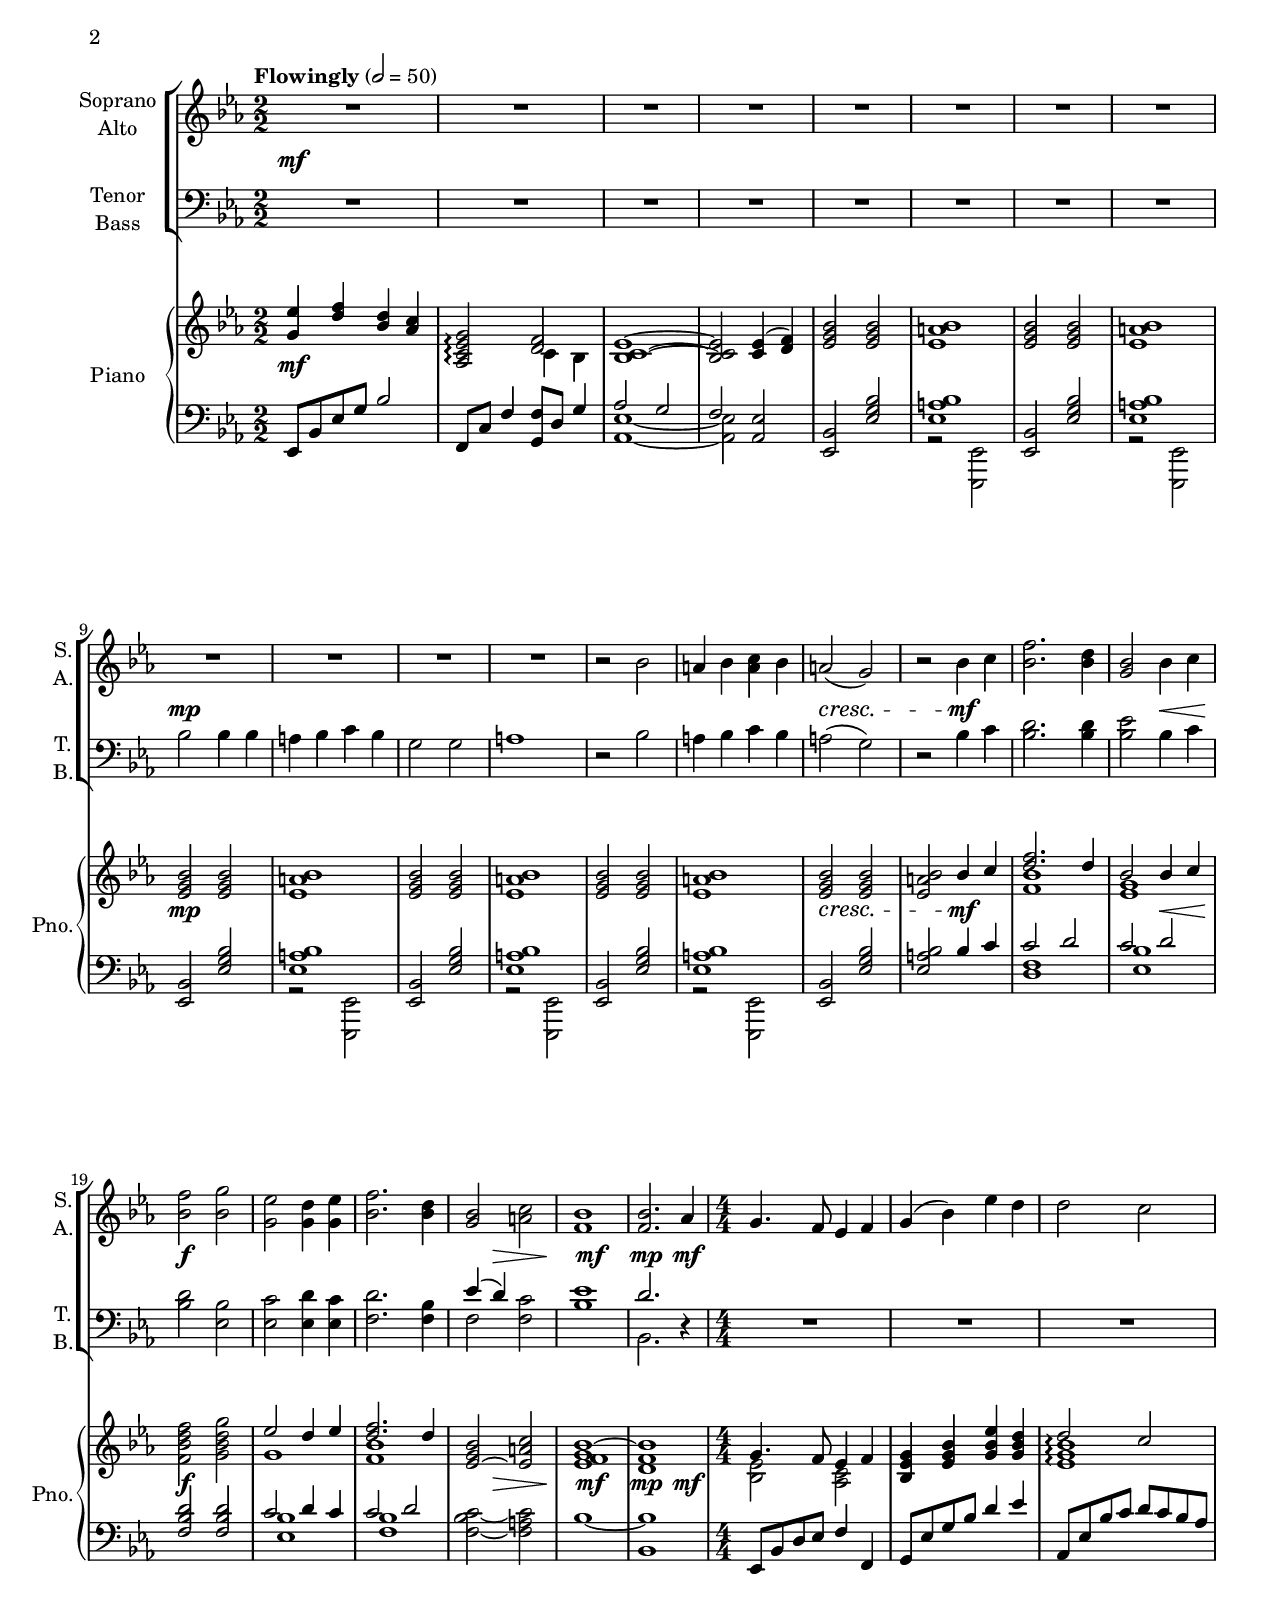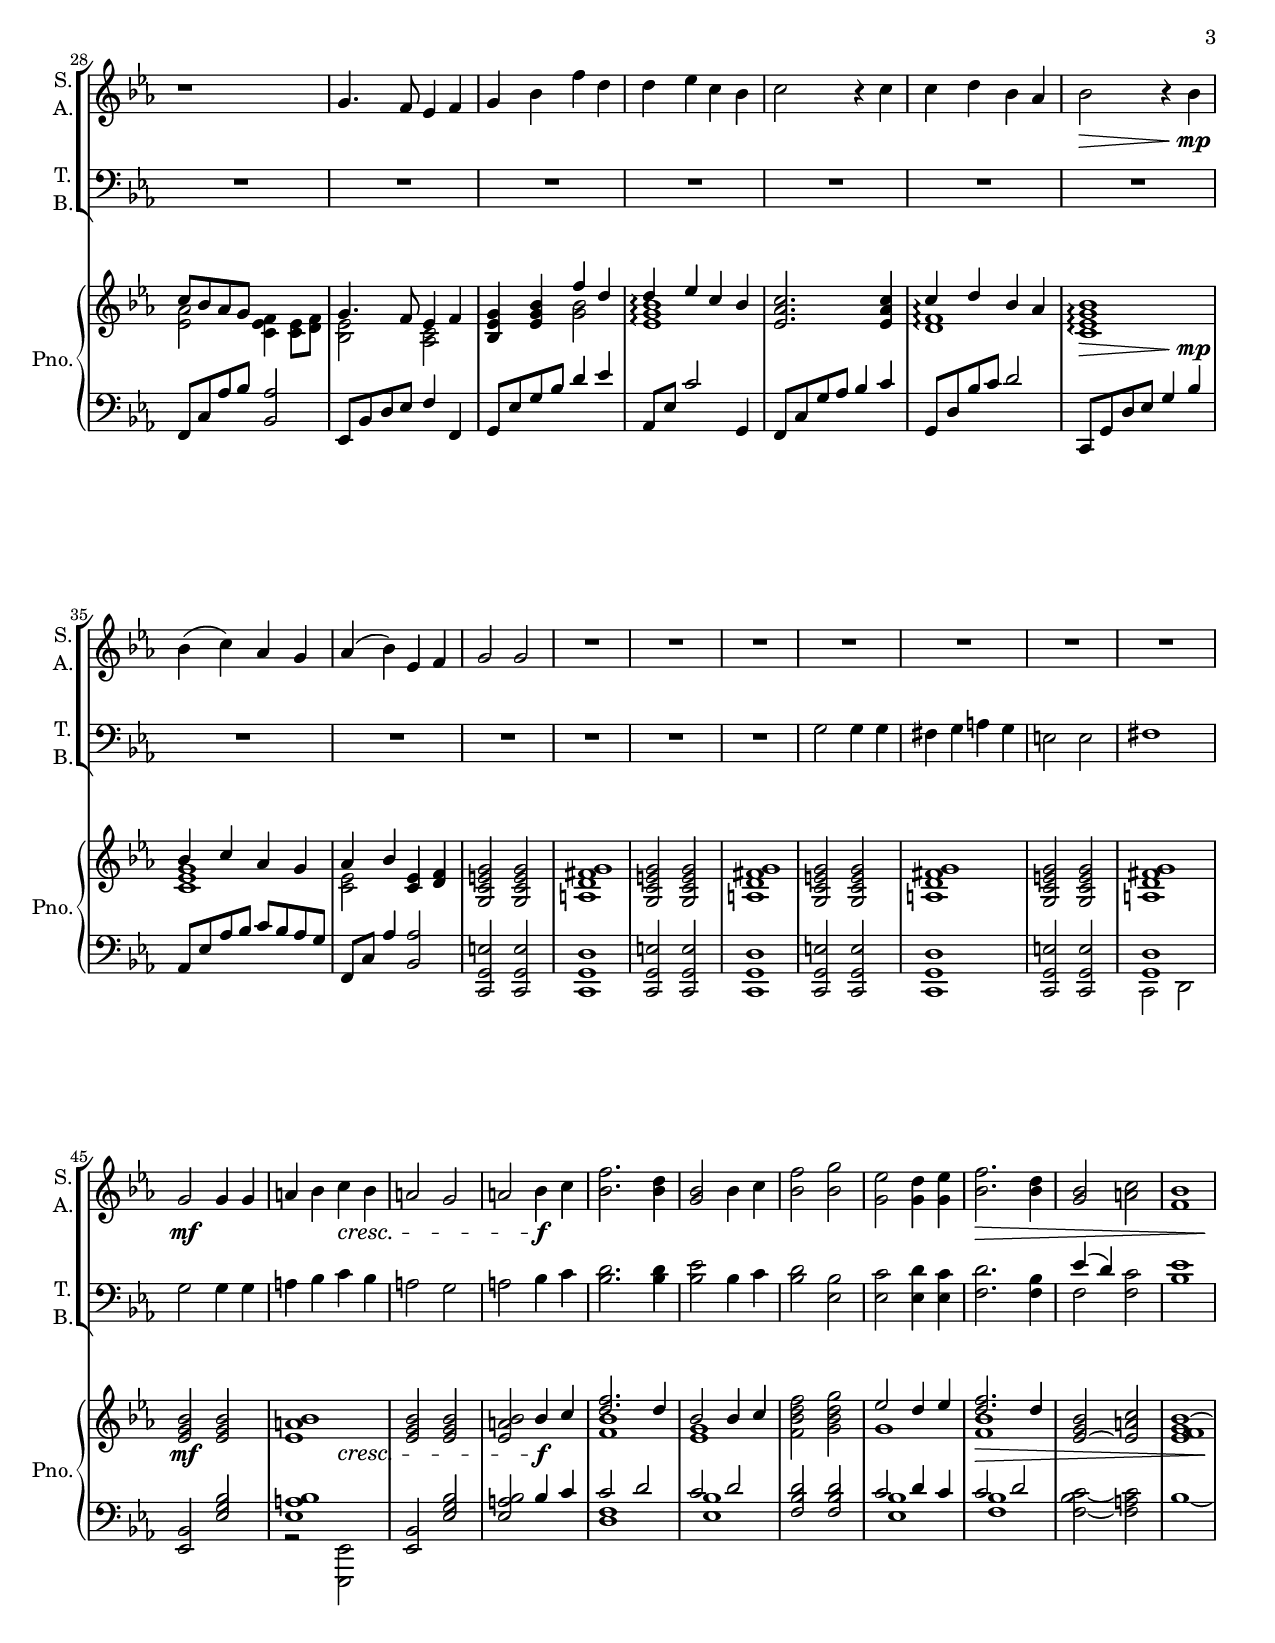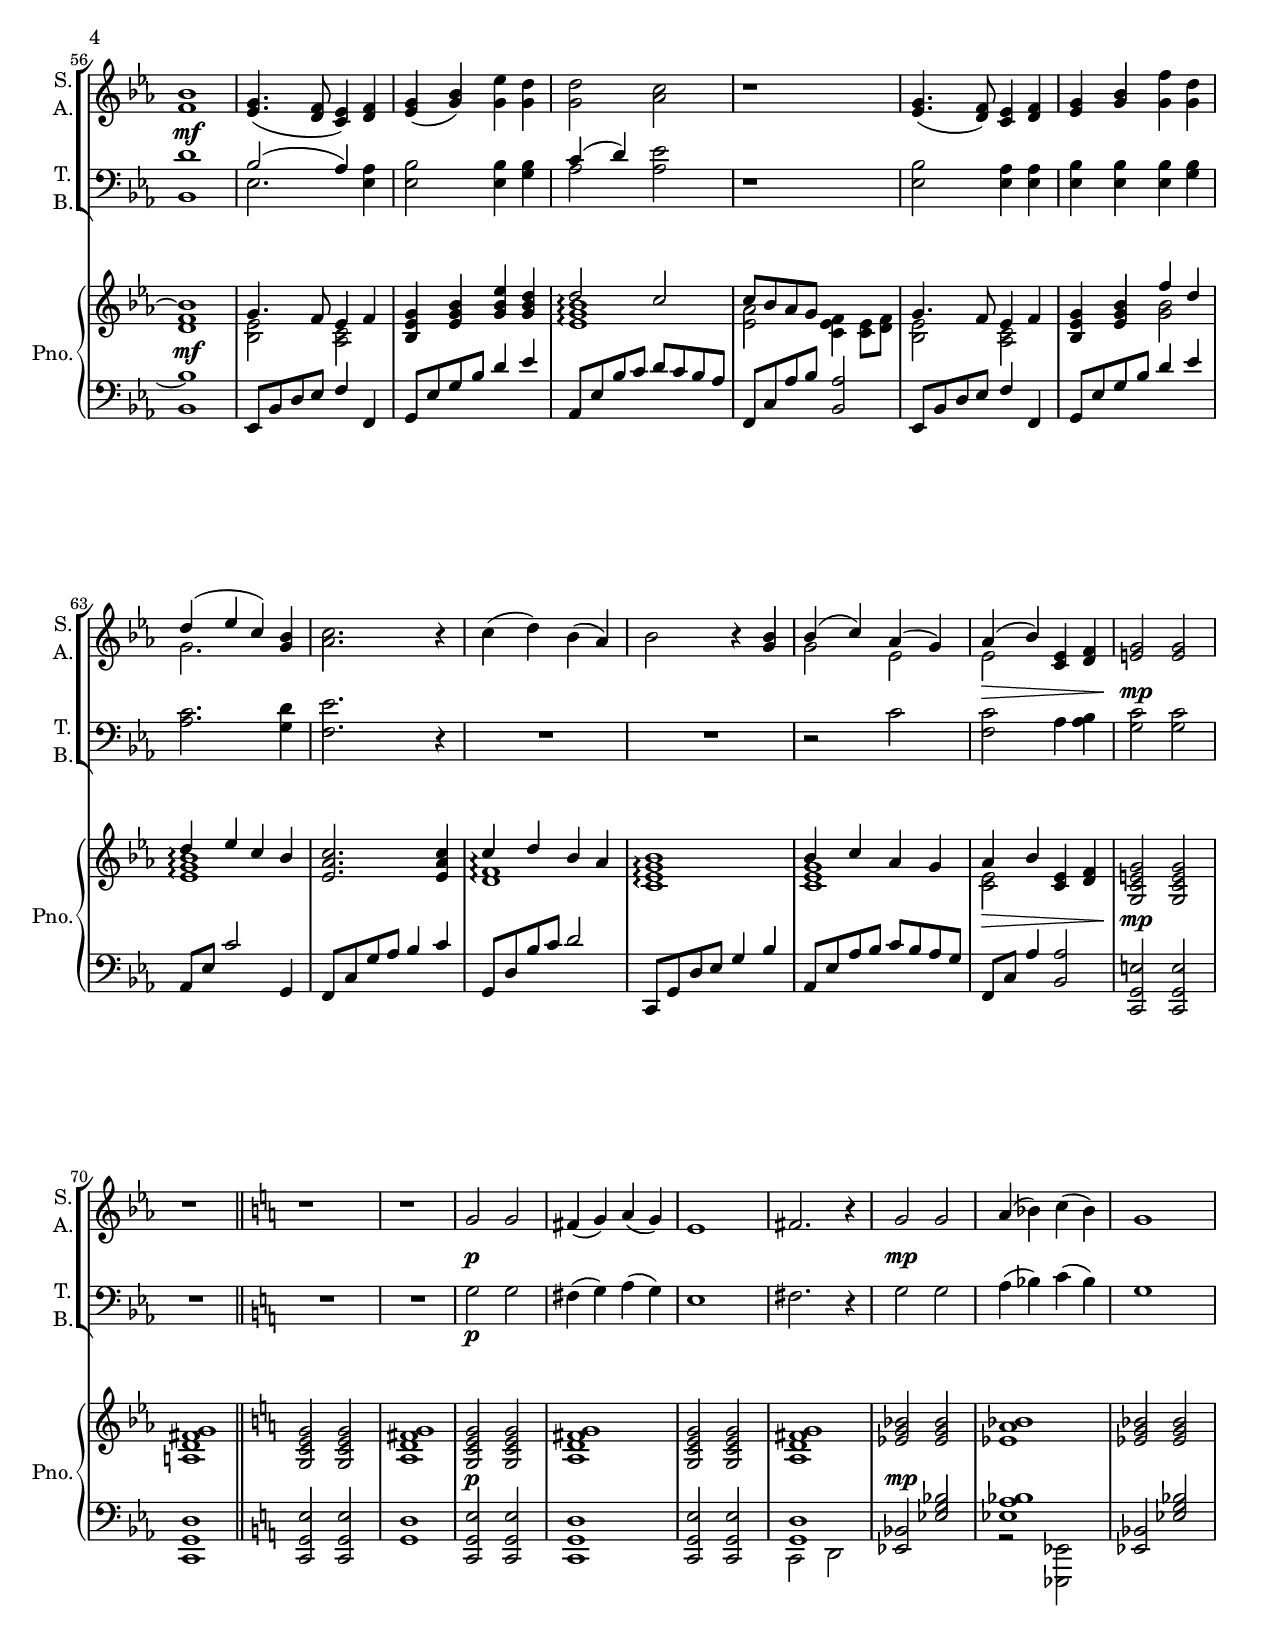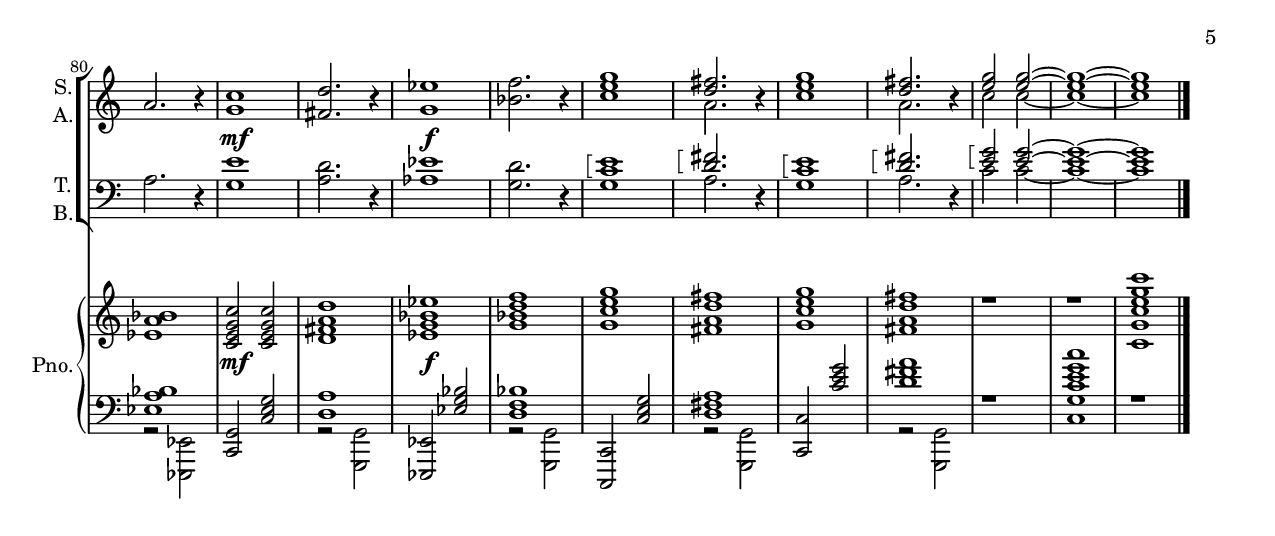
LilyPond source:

\version "2.19.14"
\language "english"

\header {
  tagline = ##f
}

\paper {
  #(set-paper-size "letter")
  left-margin = 1.5\cm
  #(define fonts
     (make-pango-font-tree "Verdana"
       "Nimbus Sans"
       "Luxi Mono"
       (/ staff-height pt 16)))
}
#(set-global-staff-size 18)

\markup{
  \fontsize #0 {
    \fill-line{
      \column{
        \center-align{
          \vspace #2
          \override #'(thickness . 5) \box \pad-markup #2 {
            \fill-line{
              \column{
                \center-align{
                  \line{ \fontsize #8 { \bold{ \caps{ "Bradley Ellingboe"}}}}
                  \vspace #0.25
                  \line{ \fontsize #2 {" "}}
                }
              }
            }
          }
          \vspace #2
          \line{ \fontsize #3 \italic{ " "}}
          \vspace #2
          \line{ \fontsize #8 { \bold{ \caps{ "Simeon's Song"}}}}
          \vspace #0.5
          \line{ \fontsize #13 { \bold{ \caps{ " "}}}}
          \vspace #2
          \line{ \fontsize #7 { "Luke 2: 29-32"}}
          \vspace #0.5
          \line{ \fontsize #8 { " "}}
          \vspace #3
          \line{ \fontsize #10 {"SATB and Piano"}}
          \vspace #2
          \line{ \fontsize #4 {" "}}
          \vspace #1
          \line{ \fontsize #4 {" "}}
          \vspace #1
          \line{ \fontsize #4 {" "}}
          \vspace #13
          %    \line{ \epsfile #X #20 #" "}
          %   \vspace #1
          \line{ \fontsize #5 {"CPKCMusic"}}
          \vspace #1
          \line{ \fontsize #2 {"2003 Kjos Music Press"}}
        }
      }
    }
  }
}
global = {
  \key ef \major
  \numericTimeSignature
  \time 2/2

  \tempo "Flowingly" 2=50
}

soprano = \relative c'' {
  \global
  R1*12
  %13
  r2 bf a4 bf c bf a2 ( g) r2 bf4 c |
  %17
  f2. d4 bf2 bf4 c f2g ef d4 ef |
  %21
  f2. d4 bf2 c bf1 bf2. af4 |
  %  \time 4/4 \tempo "Slightly slower and with rubato" 4=92
  g4. f8 ef4 f g ( bf ) ef d d2 c r1 |
  %29
  g4. f8 ef4 f g bf f' d d ef c bf c2 r4 c |
  %  33
  c4 d bf af bf2r4 bf4 bf ( c ) af g af ( bf ) ef, f |
  % \time 2/2 \tempo "Tempo Primo" 2=50
  g2 g R1*7 |
  %45
  g2 g4 g a bf c bf a2 g a bf4c |
  %49
  f2. d4 bf2 bf4 c f2g ef d4 ef |
  %53
  f2. d4 bf2 c bf1bf |
  %57
  % \time 4/4 \tempo "Slightly slower" 4=92
  g4. ( f8 ef4 ) f g ( bf) ef d d2 c R1 |
  %61
  g4. ( f8 ) ef4  f g  bf  f' d d ( ef c ) bf c2. r4 |
  %65
  c4 ( d ) bf ( af ) bf2 r4 bf4 bf ( c ) af ( g ) af ( bf) ef, f |
  %69
  %  \time 2/2 \tempo "Tempo Primo" 2=50
  g2 g R1 \bar "||" \key c \major R1 R1 |
  %73
  g2 g fs4 ( g ) a ( g ) e1 fs2. r4 |
  %77
  g2 g a4 ( bf ) c ( bf ) g1 a2. r4 |
  %81
  c1 d2. r4 ef1f2. r4 < g e>1 |
  %86
  <fs d>2. r4 <g e>1 <fs d>2. r4 |
  <g e>2 q~ q1~ q
  \bar "|."

}

alto = \relative c' {
  \global
  % Music follows here.

  R1*12
  %13
  r2 bf' a4 bf a bf a2 ( g) r2 bf4 c |
  %17
  bf2. bf4 g2 bf4 c bf2bf g g4 g  |
  %21
  bf2. bf4 g2 a f1 f2. af4 |
  %  \time 4/4 \tempo "Slightly slower and with rubato" 4=92
  g4. f8 ef4 f g ( bf ) ef d d2 c r1 |
  %29
  g4. f8 ef4 f g bf f' d d ef c bf c2 r4 c |
  %  33
  c4 d bf af bf2r4 bf4 bf ( c ) af g af ( bf ) ef, f |
  %  \time 2/2 \tempo "Tempo Primo" 2=50
  g2 g R1*7 |
  %45
  g2 g4 g a bf c bf a2 g a bf4c |
  %49
  bf2. bf4 g2 bf4 c bf2 bf g g4 g  |
  %53
  bf2. bf4 g2 a f1f  |
  %57
  %  \time 4/4 \tempo "Slightly slower" 4=92
  ef4. ( d8 c4 ) d ef ( g ) g g g2 af r1 |
  %61
  ef4. ( d8 ) c4 d ef g g g g2. g4 af2. r4 |
  %65
  r1 r2. g4 g2 ef ef  c4 d |
  %69
  e2 e r1 \bar "||" \key c \major |
  r1 r g2 g fs4 ( g ) a ( g ) e1 fs2. r4 |
  %77
  g2 g a4 ( bf ) c ( bf ) g1 a2. r4 |
  %81
  g1 fs2. r4 g1 bf2. r4 c1 |
  a2. r4 c1 a2. r4 |
  c2 c~ c1~ c
  \bar "|."
}

tenor = \relative c' {
  \global

  \clef bass
  %\arpeggioBracket
  R1*8
  %9
  bf2 bf4 bf a bf c bf g2 g a1 |
  %13
  r2 bf2 a4 bf c bf a2 ( g ) r2 bf4 c |
  %17
  d2. d4 ef2 bf4 c d2bf c d4 c |
  %21
  d2. bf4 ef( d ) c2 ef1 d2. r4 |
  %25
  % \time 4/4
  R1*12
  %\time 2/2
  R1*4 |
  %41
  g,2 g4 g fs g a g e2 e fs1 |
  %45
  g2 g4 g a bf c bf  a2 g a bf4c |
  %49
  d2. d4 ef2 bf4 c d2 bf c d4 c |
  %53
  d2. bf4 ef ( d ) c2 ef1d |
  %57

  bf2 ( af4 ) af bf2 bf4 bf c ( d ) ef2 r1 |
  %61
  bf2 af4 af bf bf bf bf c2. d4 ef2. r4 |
  %65
  R1*2 r2 c2 c af4 bf |
  %69

  c2 c R1 \bar "||" \key c \major R1*2
  %73
  g2\p g fs4 ( g ) a ( g ) e1 fs2. r4 |
  %77
  g2 g a4 ( bf ) c ( bf ) g1 a2. r4 |
  %81
  %  \arpeggioBracket
  e'1 d2. r4 ef1d2. r4 \arpeggioBracket < e c>1 \arpeggio |
  %86
  < fs d>2. \arpeggio r4 < e c>1 \arpeggio < fs d >2. \arpeggio r4
  < g e>2\arpeggio  q~ q1~ q
  \bar "|."

}

bass = \relative c {
  \global
  \clef bass
  %\voiceTwo
  R1*8
  %9
  bf'2 bf4 bf a bf c bf g2 g a1 |
  %13
  r2 bf2 a4 bf c bf a2 ( g ) r2 bf4 c |
  %17
  bf2.  bf4 bf2 bf4 c bf2ef, ef ef4 ef |
  %21
  f2. f4 f2 f bf1 bf,2. r4 |
  %25
  %  \time 4/4
  R1*12
  %\time 2/2
  R1*4 |
  %41
  g'2 g4 g fs g a g e2 e fs1 |
  %45
  g2 g4 g a bf c bf  a2 g a bf4c |
  %49
  bf2. bf4 bf2 bf4 c bf2 ef, ef ef4 ef |
  %53
  f2. f4 f2 f bf1bf, |
  %57
  ef2. ef4 ef2 ef4 g af2 af r1 |
  %61
  ef2 ef4 ef ef ef ef g af2. g4 f2. r4 |
  %65
  R1*2 r2 c'2 f, af4 af |
  %69
  g2 g R1 \bar "||" \key c \major R1*2
  %73
  g2\p g fs4 ( g ) a ( g ) e1 fs2. r4 |
  %77
  g2 g a4 ( bf ) c ( bf ) g1 a2. r4 |
  %81
  g1 a2. r4 af1g2. r4 g1 |
  a2. r4 g1 a2. r4 c2 c~ c1~ c
  \bar "|."

}

verse = \lyricmode {
  % Lyrics follow here.

}

dyntempi = {
  % \tempo 2=50

  s1\mf s1*7
  %9
  s1\mp s1*5 s1\cresc s2 s4\mf s4 |
  %17
  s1 s2 s4\<  s4 s2\f s2 s1
  %21
  \set Score.tempoHideNote = ##t
  s1 s4 s4\> s2 s1\mf \tempo 2=47 s2.\mp s4\mf
  %25
  \tempo 4=92 s1*3 \tempo 4=88 s1
  %29
  \tempo 4=92 s1*4
  %33
  s1 s2\> s4 s4\mp  s1*2
  %37
  \tempo 2=50 s1*4
  %41
  s1*4
  %45
  s2\mf s2 s2 s4\cresc s4 s1 s2 s4\f s4
  %49
  s1*4
  %53
  s1*2\>  s2 s4 \tempo 2=47 s4 s1\mf
  %57
  \tempo 4=92 s1*3 \tempo 4=88 s1
  %61
  \tempo 4=92 s1*4
  %65
  s1*2 s4 \tempo 4=90 s2. s4\>  s4 s2
  %69
  s2\mp s2 s1*3
  %73
  s2\p s2 s1*2 s2 s2
  %77
  s2\mp s2 s1*3
  %81
  s2\mf s2 s1 s2\f s2 s1 s1
  %86
  s1*5 s1s1
}



rehearsalMidi = #
(define-music-function
 (parser location name midiInstrument lyrics) (string? string? ly:music?)
 #{
   \unfoldRepeats <<
     \new Staff = "soprano" \new Voice = "soprano" { \soprano }
     \new Staff = "alto" \new Voice = "alto" { \alto }
     \new Staff = "tenor" \new Voice = "tenor" { \tenor }
     \new Staff = "bass" \new Voice = "bass" { \bass }
     \new Staff = "accomp" \new Voice = "accomp" { \pianoPart }

     \context Staff = $name {
       \set Score.midiMinimumVolume = #0.3
       \set Score.midiMaximumVolume = #0.6
       \set Score.tempoWholesPerMinute = #(ly:make-moment 50 2)
       \set Staff.midiMinimumVolume = #0.8
       \set Staff.midiMaximumVolume = #1.0
       \set Staff.midiInstrument = $midiInstrument
     }
     \new Lyrics \with {
       alignBelowContext = $name
     } \lyricsto $name $lyrics
   >>
 #})

rightOne = \relative c'' {
  \global
  \set Staff.connectArpeggios = ##t
  \new Voice {
    \voiceOne
    <ef g,>4	<d f> <bf d> < af c> |
    <g ef c af>2 \arpeggio <f d>
    < ef c bf>1~ q2 <ef c>4 ( < f d > ) |
    %5
    < bf g ef >2 q < bf a ef>1 < bf g ef >2 q < bf a ef>1  |
    %9
    < bf g ef >2 q < bf a ef>1 < bf g ef >2 q < bf a ef>1  |
    %13
    < bf g ef >2 q < bf a ef>1 < bf g ef >2 q < bf a ef>2 bf4 c |
    %17
    <f d>2. d4 bf2 bf4 c s1 ef2 d4 ef  <f d>2.  d4
    %22
    <bf g ef~ >2 <c a ef> <bf~  g f ef>1 < bf f d> |
    \time 4/4
    %25
    g4. f8 ef4 f < g ef bf> <bf g ef> <ef bf g> <d bf g> d2\arpeggio c
    c8 bf af g s2
    %29
    g4. f8 ef4 f < g ef bf> <bf g ef> f' d d\arpeggio ef c bf <c af ef>2. q4 |
    %33
    c4\arpeggio d bf af <bf g ef c>1 \arpeggio bf4 c af g af bf <ef,c> <f d> |
    %37
    < g e c g>2 q <g fs d a>1 < g e c g>2 q <g fs d a>1
    %41
    < g e c g>2 q <g fs d a>1 < g e c g>2 q <g fs d a>1
    %45
    < bf g ef >2 q < bf a ef>1 < bf g ef >2 q < bf a ef>2 bf4 c  |
    %49
    <f d>2. d4 bf2 bf4 c s1 ef2 d4 ef  <f d>2.  d4
    %54
    <bf g ef~ >2 <c a ef> <bf~  g f ef>1 < bf f d> |
    %57
    g4. f8 ef4 f < g ef bf> <bf g ef> <ef bf g> <d bf g> d2\arpeggio c
    c8 bf af g s2
    %61
    g4. f8 ef4 f < g ef bf> <bf g ef> f' d d\arpeggio ef c bf <c af ef>2. q4 |
    %65
    c4\arpeggio d bf af <bf g ef c>1 \arpeggio bf4 c af g af bf <ef,c> <f d> |
    %69
    < g e c g>2 q <g fs d a>1 \key c \major < g e c g>2 q <g fs d a>1
    %73
    < g e c g>2 q <g fs d a>1 < g e c g>2 q <g fs d a>1
    %77
    < bf g ef >2 q < bf a ef>1 < bf g ef >2 q < bf a ef>1  |
    %81
    <c g e c>2 q <d a fs d>1 < ef bf g ef> <f d bf g> <g e c g> |
    %86
    <fs d a fs>1 <g e c g> <fs d a fs>1 r1 r1 |
    < c' g e c g c,>1
    \bar "|."
  }
}

rightTwo = \relative c'' {
  \global
  \set Staff.connectArpeggios = ##t
  \new Voice {
    \voiceTwo
    s1 s2 c,4 bf
    %5
    s1*14
    %17
    <bf' f>1 <g ef>1 <f' d bf f>2 <g d bf g> g,1 <bf f>
    %22
    s1*3
    %25
    <ef, bf>2 <c af> s1 < bf' g ef>1 \arpeggio
    <af ef>2 <f ef c>4 < ef c>8 < f d>
    %29
    <ef bf>2 <c af> s2 <bf' g> < bf g ef>1 \arpeggio s1 |
    %33
    <f d>1 \arpeggio s1 <g ef c>1  <ef c>2 s2
    %37
    s1*12
    %49
    <bf' f>1 <g ef>1 <f' d bf f>2 <g d bf g> g,1 <bf f>
    %54
    s1*3
    %57
    <ef, bf>2 <c af> s1 < bf' g ef>1 \arpeggio
    <af ef>2 <f ef c>4 < ef c>8 < f d>
    %61
    <ef bf>2 <c af> s2 <bf' g> < bf g ef>1 \arpeggio s1 |
    %65
    <f d>1 \arpeggio s1 <g ef c>1  <ef c>2 s2
    %69
    s1*23 %% tacet to end

  }
}

leftOne = \relative c {
  \global
  \set Staff.connectArpeggios = ##t
  ef,8  bf' ef g bf2 f,8 c' f4 < f g, >8 d g4 |

  af2 g f < ef af,>
  %5
  < bf ef, >2 < bf' g ef> < bf a ef >1
  %7
  < bf, ef, >2 < bf' g ef>  < bf a ef >1
  %9
  < bf, ef, >2 < bf' g ef> < bf a ef >1
  %11
  < bf, ef, >2 < bf' g ef>  < bf a ef >1
  %13
  < bf, ef, >2 < bf' g ef>  < bf a ef >1
  %15
  < bf, ef, >2 < bf' g ef>  < bf a ef >2 bf4 c
  %17
  c2 d c d < d bf f>2 q c2 d4 c |
  %21
  c2 d s1 s1  s1 |
  %25
  %  \time 4/4
  ef,,8 bf' d ef f4 f, g8 ef' g bf d4 ef |
  af,,8 ef' bf' c d c bf af f, c' af' bf <af bf,>2 |
  %29
  ef,8 bf' d ef f4 f, g8 ef' g bf d4 ef |
  af,,8 ef' c'2 g,4 f8 c' g' af bf4 c
  %33
  g,8 d' bf' c d2 c,,8 g' d' ef g4 bf |
  af,8 ef' af bf c bf af g f, c' af'4 < af bf,>2 |
  %37
  %  \time 2/2
  < e g, c,>2 q < d g, c,>1 < e g, c,>2 q < d g, c,>1
  %41
  < e g, c,>2 q < d g, c,>1 < e g, c,>2 q < d g,>1 |
  %45
  < bf ef, >2 < bf' g ef>  < bf a ef >1
  < bf, ef, >2 < bf' g ef>  < bf a ef >2 bf4 c
  %49
  c2 d c d < d bf f> q c2 d4 c |
  %53
  c2 d s1 s1  s1 |
  %57
  %  \time 4/4
  ef,,8 bf' d ef f4 f, g8 ef' g bf d4 ef |
  af,,8 ef' bf' c d c bf af f, c' af' bf <af bf,>2 |
  %61
  ef,8 bf' d ef f4 f, g8 ef' g bf d4 ef |
  af,,8 ef' c'2 g,4 f8 c' g' af bf4 c
  %65
  g,8 d' bf' c d2 c,,8 g' d' ef g4 bf |
  af,8 ef' af bf c bf af g f, c' af'4 < af bf,>2 |
  %69
  < e g, c,>2 q < d g, c,>1
  \key c \major < e g, c,>2 q < d g, >1
  < e g, c,>2 q < d g, c,>1 < e g, c,>2 q < d g, >1
  %77
  < bf ef, >2 < bf' g ef> < bf a ef >1
  < bf, ef, >2 < bf' g ef> < bf a ef >1
  %81
  < g, c,>2 <g' e c> < a d,>1 <ef, ef,>2
  <bf'' g ef> <bf f d>1 <c,, c,>2 <g'' e c> |
  %86
  <a fs d>1 <c, c,>2 <g'' e c> <a fs d>1 r1
  <c g e c g c,>1 r1
  \bar "|."
}

leftTwo = \relative c {
  \global
  \set Staff.connectArpeggios = ##t
  s1*2  < ef af,>1~ q2 s2
  %5
  s1   r2 < ef, ef,>
  %7
  s1   r2 < ef ef,>
  %9
  s1   r2 < ef ef,>
  %11
  s1   r2 < ef ef,>
  %13
  s1   r2 < ef ef,>
  s1*2
  %17
  < f' d >1 < bf ef,> s1 < bf ef,> |
  %21
  <bf f>1 < c~ bf f~ >2 < c a f> bf1~ < bf bf,>
  %25
  % \time 4/4
  s1*19
  %44
  c,,2 d  s1   r2 < ef ef,> s1*2 |
  %49
  < f' d >1 < bf ef,> s1 < bf ef,> |
  %53
  <bf f>1 < c~ bf f~ >2 < c a f> bf1~ < bf bf,>
  %57
  s1*19
  %76
  c,,2 d
  %77
  s1   r2 < ef ef,> s1   r2 < ef ef,>
  %81
  s1   r2 < g g,> s1   r2 < g g,> s1
  %86
  r2 < g g,> s1  r2 < g g,>
  s1*3 \bar "|."
}

choirPart = \new ChoirStaff <<
  \new Staff \with {
    midiInstrument = "voice oohs"
    midiMinimumVolume = #0.6
    midiMaximumVolume = #0.9
    instrumentName = \markup \center-column { "Soprano" "Alto" }
    shortInstrumentName = \markup \center-column { "S." "A." }
  } <<
    \set Staff.soloText = #""
    \set Staff.soloIIText = #""
    \set Staff.aDueText = #""
    \partcombine \soprano \alto
  >>
  %{
  \new Lyrics \with {
    \override VerticalAxisGroup #'staff-affinity = #CENTER
  } \lyricsto "soprano" \verse
  %}
  \new Dynamics \with {
    \override VerticalAxisGroup #'staff-affinity = #CENTER
  } { \dyntempi }

  \new Staff \with {
    midiInstrument = "voice oohs"
    midiMinimumVolume = #0.6
    midiMaximumVolume = #0.9
    instrumentName = \markup \center-column { "Tenor" "Bass" }
    shortInstrumentName = \markup \center-column { "T." "B." }
  } <<

    \set Staff.soloText = #""
    \set Staff.soloIIText = #""
    \set Staff.aDueText = #""

    \clef bass
    % \tenor \\ \bass
    \partcombine   \tenor \bass
  >>
>>

pianoPart = \new PianoStaff \with {
  instrumentName = "Piano"
  shortInstrumentName = "Pno."
  midiMinimumVolume = #0.3
  midiMaximumVolume = #0.6
}
<<
  \new Staff = "right" \with {
    midiInstrument = "acoustic grand"
    midiMinimumVolume = #0.3
    midiMaximumVolume = #0.6
    \consists "Span_arpeggio_engraver"
  }
  {
    \global
    <<
      \relative c''  \rightOne
      \\
      \relative c'' \rightTwo
    >>
  }

  \new Dynamics \with {
    \override VerticalAxisGroup #'staff-affinity = #CENTER
  } { \dyntempi }

  \new Staff = "left" \with {
    midiInstrument = "acoustic grand"
    midiMinimumVolume = #0.3
    midiMaximumVolume = #0.6
    \consists "Span_arpeggio_engraver"
  } {
    \global \clef bass
    <<
      \relative c, \leftOne
      \\
      \relative c \leftTwo
    >>
  }
>>

\score {

  <<
    \choirPart
    \pianoPart
  >>
  \layout { }
  \midi { }
}

% Rehearsal MIDI files:
\book {
  \bookOutputSuffix "soprano"
  \score {
    \rehearsalMidi "soprano" "soprano sax" \verse
    \midi { }
  }
}

\book {
  \bookOutputSuffix "alto"
  \score {
    \rehearsalMidi "alto" "soprano sax" \verse
    \midi { }
  }
}

\book {
  \bookOutputSuffix "tenor"
  \score {
    \rehearsalMidi "tenor" "tenor sax" \verse
    \midi { }
  }
}

\book {
  \bookOutputSuffix "bass"
  \score {
    \rehearsalMidi "bass" "tenor sax" \verse
    \midi { }
  }
}

